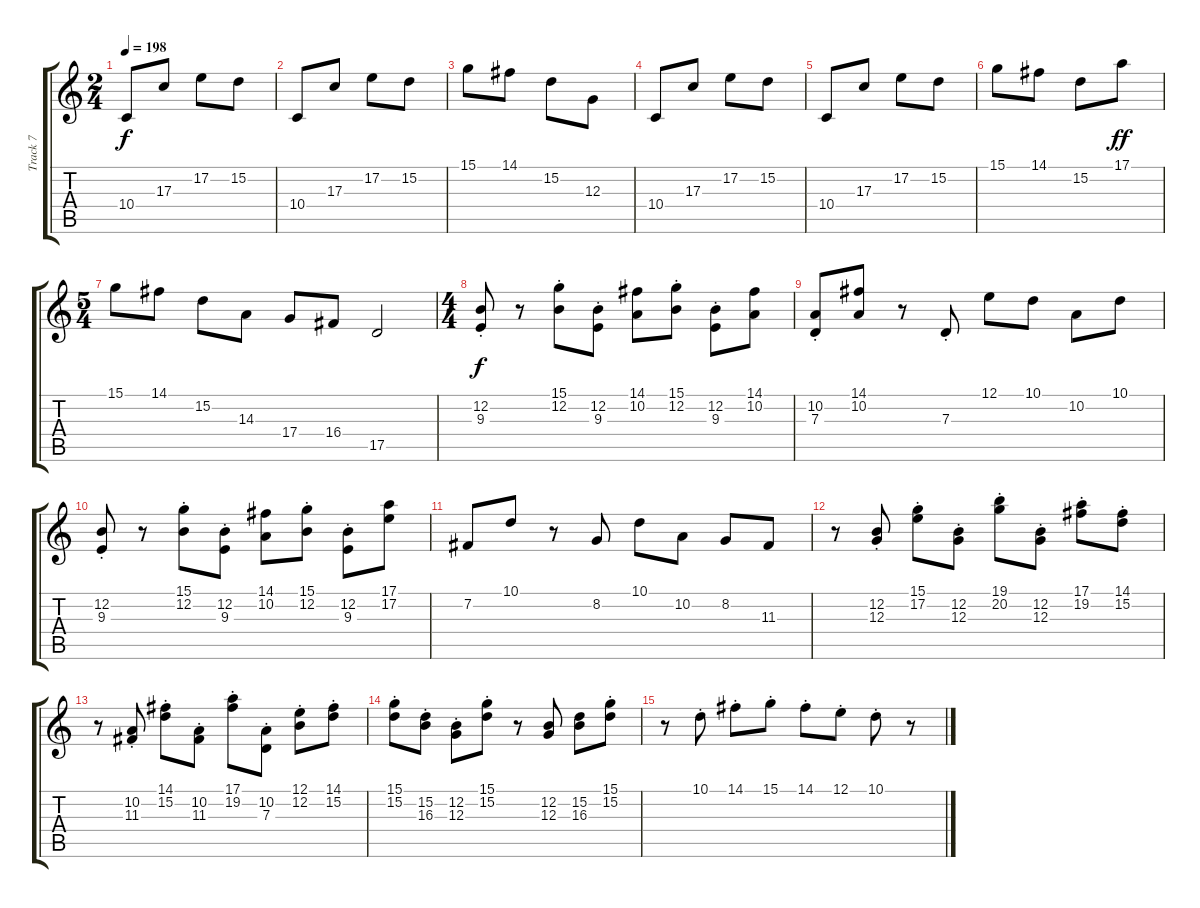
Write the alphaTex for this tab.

\track ("Track 7" "Track 7") {instrument lead1square}
\staff {score tabs}
\tuning (E4 B3 G3 D3 A2 E2) {hide}
\ts (2 4)
\tempo 198
\clef g2
\ks c
10.4.8{dy f} 17.3.8 17.2.8 15.2.8 |
10.4.8 17.3.8 17.2.8 15.2.8 |
15.1.8 14.1.8 15.2.8 12.3.8 |
10.4.8 17.3.8 17.2.8 15.2.8 |
10.4.8 17.3.8 17.2.8 15.2.8 |
15.1.8 14.1.8 15.2.8 17.1.8{dy ff} |
\ts (5 4)
15.1.8 14.1.8 15.2.8 14.3.8 17.4.8 16.4.8 17.5.2 |
\ts (4 4)
(12.2{st} 9.3{st}).8{dy f} r.8 (15.1{st} 12.2{st}).8 (12.2{st} 9.3{st}).8 (14.1 10.2).8 (15.1{st} 12.2{st}).8 (12.2{st} 9.3{st}).8 (14.1 10.2).8 |
(10.2{st} 7.3{st}).8 (14.1 10.2).8 r.8 7.3{st}.8 12.1.8 10.1.8 10.2.8 10.1.8 |
(12.2{st} 9.3{st}).8 r.8 (15.1{st} 12.2{st}).8 (12.2{st} 9.3{st}).8 (14.1 10.2).8 (15.1{st} 12.2{st}).8 (12.2{st} 9.3{st}).8 (17.1 17.2).8 |
7.2.8 10.1.8 r.8 8.2.8 10.1.8 10.2.8 8.2.8 11.3.8 |
r.8 (12.2{st} 12.3{st}).8 (15.1{st} 17.2{st}).8 (12.2{st} 12.3{st}).8 (19.1{st} 20.2{st}).8 (12.2{st} 12.3{st}).8 (17.1{st} 19.2{st}).8 (14.1{st} 15.2{st}).8 |
r.8 (10.2{st} 11.3{st}).8 (14.1{st} 15.2{st}).8 (10.2{st} 11.3{st}).8 (17.1{st} 19.2{st}).8 (10.2{st} 7.3{st}).8 (12.1{st} 12.2{st}).8 (14.1{st} 15.2{st}).8 |
(15.1{st} 15.2{st}).8 (15.2{st} 16.3{st}).8 (12.2{st} 12.3{st}).8 (15.1{st} 15.2{st}).8 r.8 (12.2 12.3).8 (15.2 16.3).8 (15.1{st} 15.2{st}).8 |
r.8 10.1{st}.8 14.1{st}.8 15.1{st}.8 14.1{st}.8 12.1{st}.8 10.1{st}.8 r.8
